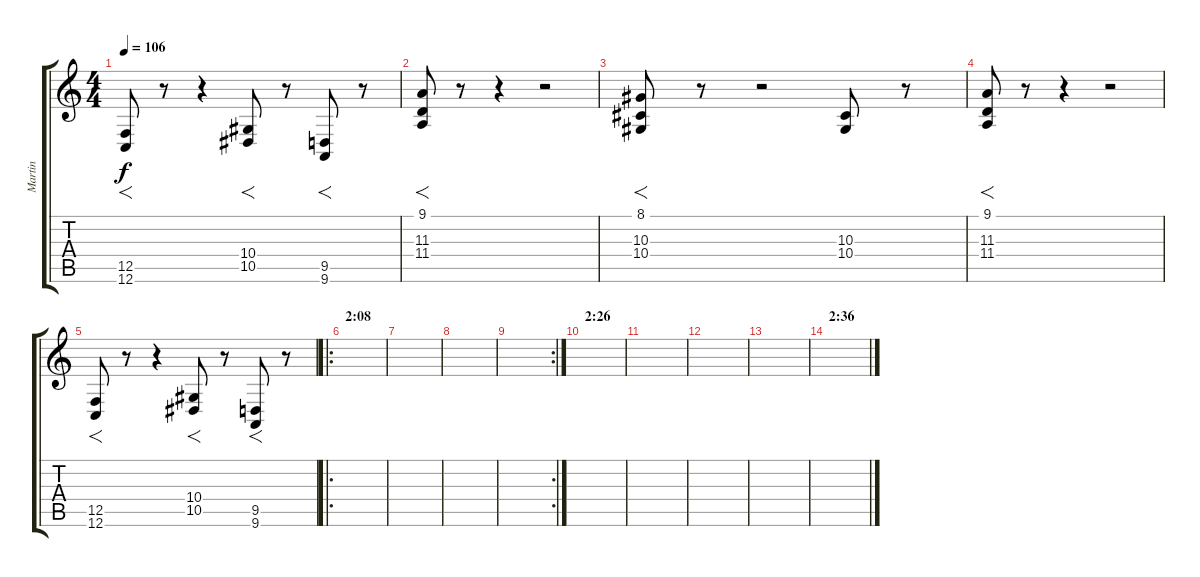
\track ("Martin" "Martin") {instrument choiraahs}
\staff {score tabs}
\tuning (C4 G3 Eb3 Bb2 F2 C2) {hide}
\ts (4 4)
\tempo 106
\clef g2
\ks c
(12.5 12.6).8{f dy f} r.8 r.4 (10.4 10.5).8{f} r.8 (9.5 9.6).8{f} r.8 |
(9.1 11.3 11.4).8{f} r.8 r.4 r.2 |
(8.1 10.3 10.4).8{f} r.8 r.2 (10.3 10.4).8 r.8 |
(9.1 11.3 11.4).8{f} r.8 r.4 r.2 |
(12.5 12.6).8{f} r.8 r.4 (10.4 10.5).8{f} r.8 (9.5 9.6).8{f} r.8 |
\ro
\section ("" "2:08")
|
|
|
\rc 2
|
\section ("" "2:26")
|
|
|
|
\section ("" "2:36")
